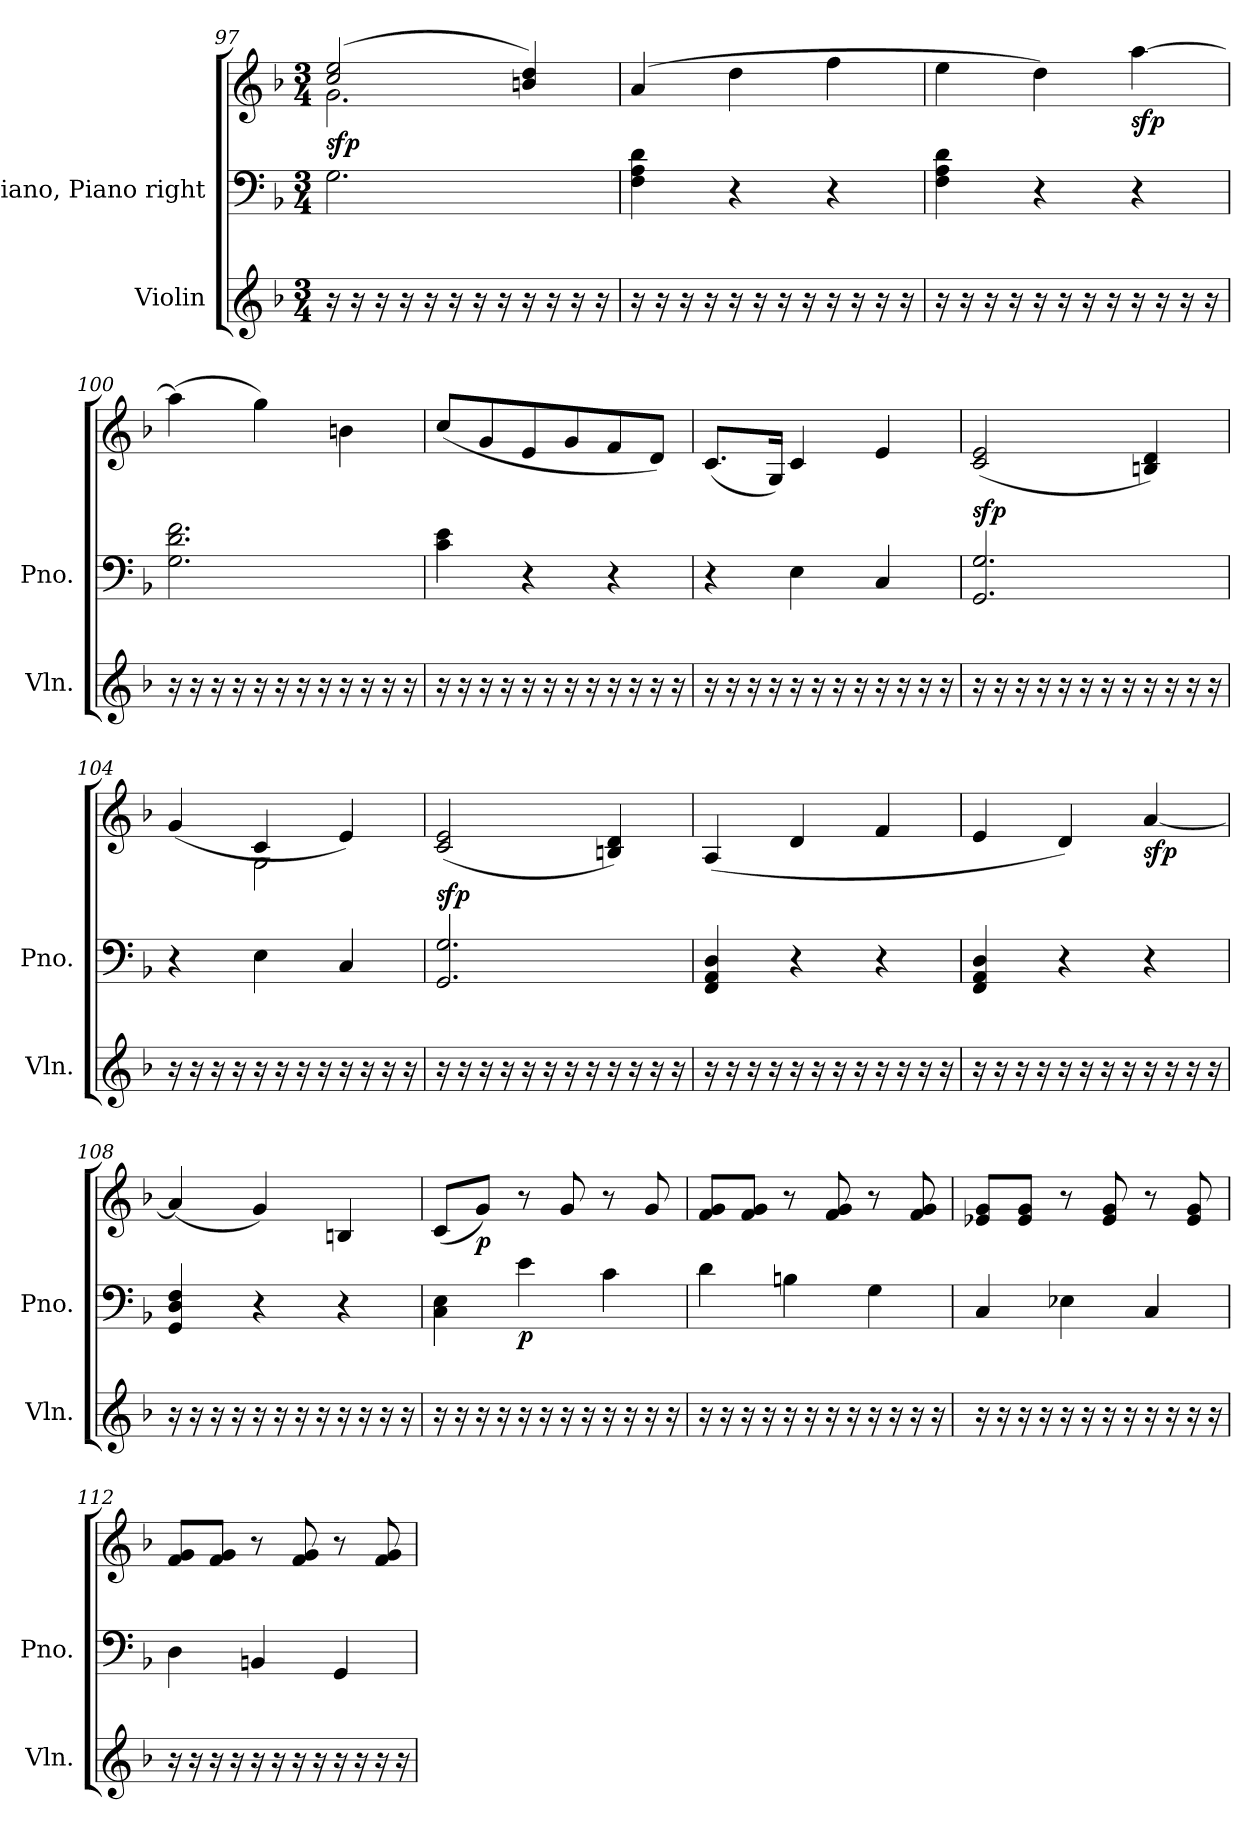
**kern	**kern	**kern	**dynam
*part2	*part1	*part1	*part1
*staff3	*staff2	*staff1	*staff1/2
*I"Violin	*I"Piano, Piano right	*	*
*I'Vln.	*I'Pno.	*	*
!!LO:LB:g=z
*clefG2	*clefF4	*clefG2	*
*k[b-]	*k[b-]	*k[b-]	*
*M3/4	*M3/4	*M3/4	*
=97	=97	=97	=97
*	*	*^	*
!	!	!	!	!LO:DY:b
16r	2.G\	(>2cc/ 2ee/	2.g\	sfp
16r	.	.	.	.
16r	.	.	.	.
16r	.	.	.	.
16r	.	.	.	.
16r	.	.	.	.
16r	.	.	.	.
16r	.	.	.	.
16r	.	4bn/ 4dd/)	.	.
16r	.	.	.	.
16r	.	.	.	.
16r	.	.	.	.
*	*	*v	*v	*
=98	=98	=98	=98
16r	4F\ 4A\ 4d\	(>4a/	.
16r	.	.	.
16r	.	.	.
16r	.	.	.
16r	4r	4dd\	.
16r	.	.	.
16r	.	.	.
16r	.	.	.
16r	4r	4ff\	.
16r	.	.	.
16r	.	.	.
16r	.	.	.
=99	=99	=99	=99
16r	4F\ 4A\ 4d\	4ee\	.
16r	.	.	.
16r	.	.	.
16r	.	.	.
16r	4r	4dd\)	.
16r	.	.	.
16r	.	.	.
16r	.	.	.
!	!	!	!LO:DY:b
16r	4r	[4aa\	sfp
16r	.	.	.
16r	.	.	.
16r	.	.	.
!!LO:PB:g=z
=100	=100	=100	=100
16r	2.G\ 2.d\ 2.f\	(>4aa\]	.
16r	.	.	.
16r	.	.	.
16r	.	.	.
16r	.	4gg\)	.
16r	.	.	.
16r	.	.	.
16r	.	.	.
16r	.	4bn\	.
16r	.	.	.
16r	.	.	.
16r	.	.	.
=101	=101	=101	=101
16r	4c\ 4e\	(<8cc/L	.
16r	.	.	.
16r	.	8g/	.
16r	.	.	.
16r	4r	8e/	.
16r	.	.	.
16r	.	8g/	.
16r	.	.	.
16r	4r	8f/	.
16r	.	.	.
16r	.	8d/J)	.
16r	.	.	.
=102	=102	=102	=102
16r	4r	(<8.c/L	.
16r	.	.	.
16r	.	.	.
16r	.	16G/Jk)	.
16r	4E\	4c/	.
16r	.	.	.
16r	.	.	.
16r	.	.	.
16r	4C/	4e/	.
16r	.	.	.
16r	.	.	.
16r	.	.	.
!!LO:LB:g=z
=103	=103	=103	=103
!	!	!	!LO:DY:a=2
16r	2.GG/ 2.G/	(<2c/ 2e/	sfp
16r	.	.	.
16r	.	.	.
16r	.	.	.
16r	.	.	.
16r	.	.	.
16r	.	.	.
16r	.	.	.
16r	.	4Bn/ 4d/)	.
16r	.	.	.
16r	.	.	.
16r	.	.	.
=104	=104	=104	=104
*	*	*^	*
16r	4r	(>4g/	4ryy	.
16r	.	.	.	.
16r	.	.	.	.
16r	.	.	.	.
16r	4E\	4c/	2G\	.
16r	.	.	.	.
16r	.	.	.	.
16r	.	.	.	.
16r	4C/	4e/)	.	.
16r	.	.	.	.
16r	.	.	.	.
16r	.	.	.	.
*	*	*v	*v	*
=105	=105	=105	=105
!	!	!	!LO:DY:a=2
16r	2.GG/ 2.G/	(<2c/ 2e/	sfp
16r	.	.	.
16r	.	.	.
16r	.	.	.
16r	.	.	.
16r	.	.	.
16r	.	.	.
16r	.	.	.
16r	.	4Bn/ 4d/)	.
16r	.	.	.
16r	.	.	.
16r	.	.	.
!!LO:LB:g=z
=106	=106	=106	=106
16r	4FF/ 4AA/ 4D/	(<4A/	.
16r	.	.	.
16r	.	.	.
16r	.	.	.
16r	4r	4d/	.
16r	.	.	.
16r	.	.	.
16r	.	.	.
16r	4r	4f/	.
16r	.	.	.
16r	.	.	.
16r	.	.	.
=107	=107	=107	=107
16r	4FF/ 4AA/ 4D/	4e/	.
16r	.	.	.
16r	.	.	.
16r	.	.	.
16r	4r	4d/)	.
16r	.	.	.
16r	.	.	.
16r	.	.	.
!	!	!	!LO:DY:b
16r	4r	[4a/	sfp
16r	.	.	.
16r	.	.	.
16r	.	.	.
=108	=108	=108	=108
16r	4GG/ 4D/ 4F/	(<4a/]	.
16r	.	.	.
16r	.	.	.
16r	.	.	.
16r	4r	4g/)	.
16r	.	.	.
16r	.	.	.
16r	.	.	.
16r	4r	4Bn/	.
16r	.	.	.
16r	.	.	.
16r	.	.	.
!!LO:PB:g=z
=109	=109	=109	=109
16r	4C\ 4E\	(<8c/L	.
16r	.	.	.
!	!	!	!LO:DY:b
16r	.	8g/J)	p
16r	.	.	.
!	!	!	!LO:DY:b=2
16r	4e\	8r	p
16r	.	.	.
16r	.	8g/	.
16r	.	.	.
16r	4c\	8r	.
16r	.	.	.
16r	.	8g/	.
16r	.	.	.
=110	=110	=110	=110
16r	4d\	8f/ 8g/L	.
16r	.	.	.
16r	.	8f/ 8g/J	.
16r	.	.	.
16r	4Bn\	8r	.
16r	.	.	.
16r	.	8f/ 8g/	.
16r	.	.	.
16r	4G\	8r	.
16r	.	.	.
16r	.	8f/ 8g/	.
16r	.	.	.
=111	=111	=111	=111
16r	4C/	8e-X/ 8g/L	.
16r	.	.	.
16r	.	8e-/ 8g/J	.
16r	.	.	.
16r	4E-X\	8r	.
16r	.	.	.
16r	.	8e-/ 8g/	.
16r	.	.	.
16r	4C/	8r	.
16r	.	.	.
16r	.	8e-/ 8g/	.
16r	.	.	.
!!LO:LB:g=z
=112	=112	=112	=112
16r	4D\	8f/ 8g/L	.
16r	.	.	.
16r	.	8f/ 8g/J	.
16r	.	.	.
16r	4BBn/	8r	.
16r	.	.	.
16r	.	8f/ 8g/	.
16r	.	.	.
16r	4GG/	8r	.
16r	.	.	.
16r	.	8f/ 8g/	.
16r	.	.	.
=	=	=	=
*-	*-	*-	*-
